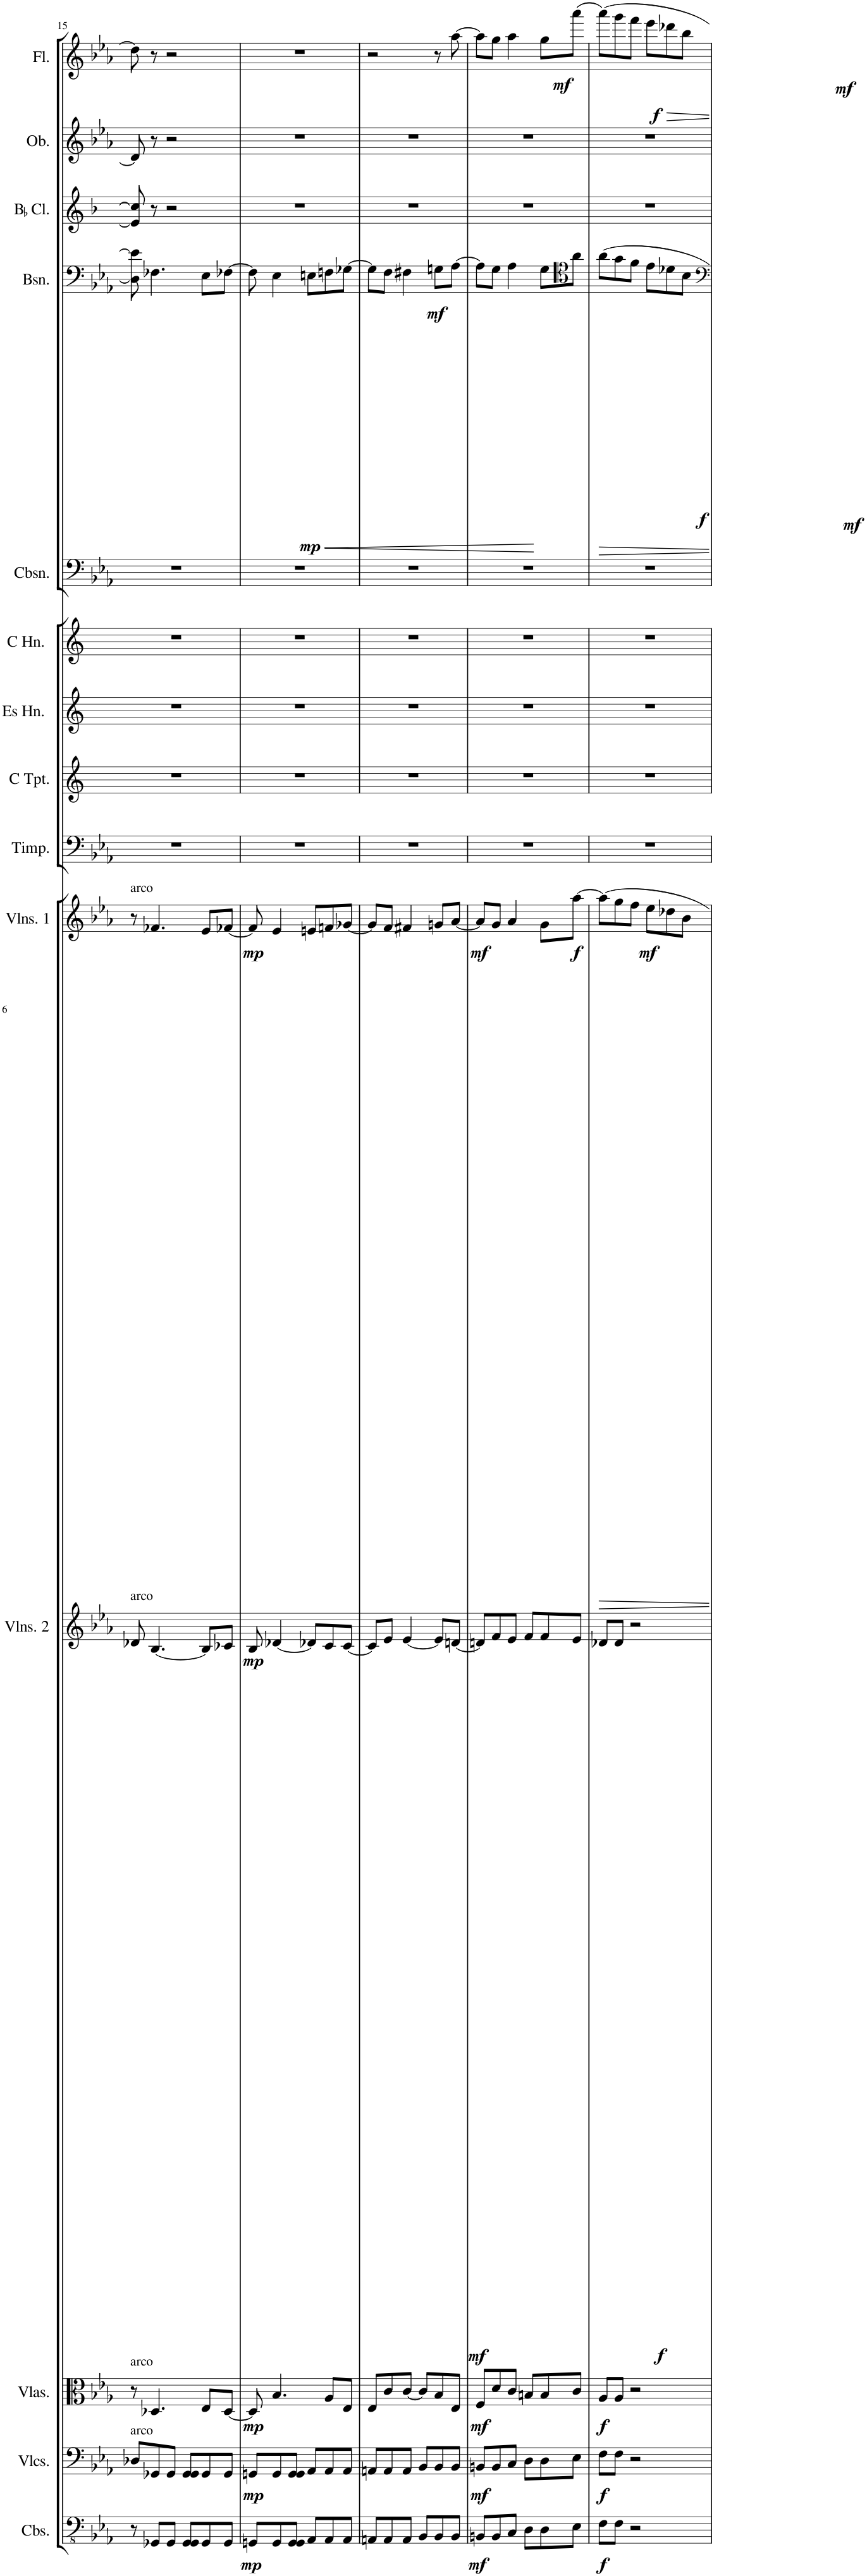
**kern	**dynam	**kern	**dynam	**kern	**dynam	**kern	**dynam	**kern	**dynam	**kern	**kern	**kern	**kern	**kern	**kern	**dynam	**kern	**kern	**kern	**dynam
*part14	*part14	*part13	*part13	*part12	*part12	*part11	*part11	*part10	*part10	*part9	*part8	*part7	*part6	*part5	*part4	*part4	*part3	*part2	*part1	*part1
*staff14	*staff14	*staff13	*staff13	*staff12	*staff12	*staff11	*staff11	*staff10	*staff10	*staff9	*staff8	*staff7	*staff6	*staff5	*staff4	*staff4	*staff3	*staff2	*staff1	*staff1
*I"Contrabasses	*	*I"Violoncellos	*	*I"Violas	*	*I"Violins 2	*	*I"Violins 1	*	*I"Timpani	*I"C Trumpet 1 2	*I"Es Horn 3 4	*I"C Horn 1 2	*I"Contrabassoon	*I"Bassoon 1 2	*	*I"BaccidentalFlat Clarinet 1 2	*I"Oboe 1 2	*I"Flute  1 2	*
*I'Cbs.	*	*I'Vlcs.	*	*I'Vlas.	*	*I'Vlns. 2	*	*I'Vlns. 1	*	*I'Timp.	*I'C Tpt.	*I'Es Hn.	*I'C Hn.	*I'Cbsn.	*I'Bsn.	*	*I'BaccidentalFlat Cl.	*I'Ob.	*I'Fl.	*
!!LO:PB:g=z
*clefFv4	*	*clefF4	*	*clefC3	*	*clefG2	*	*clefG2	*	*clefF4	*clefG2	*clefG2	*clefG2	*clefF4	*clefF4	*	*clefG2	*clefG2	*clefG2	*
*	*	*	*	*	*	*	*	*	*	*	*	*Trd5c9	*Trd4c7	*Trd7c12	*	*	*Trd1c2	*	*	*
*k[b-e-a-]	*	*k[b-e-a-]	*	*k[b-e-a-]	*	*k[b-e-a-]	*	*k[b-e-a-]	*	*k[b-e-a-]	*k[]	*k[]	*k[]	*k[b-e-a-]	*k[b-e-a-]	*	*k[b-]	*k[b-e-a-]	*k[b-e-a-]	*
*M6/8	*	*M9/8	*	*M9/8	*	*M9/8	*	*M9/8	*	*M6/8	*M6/8	*M6/8	*M6/8	*M6/8	*M9/8	*	*M9/8	*M9/8	*M9/8	*
=15	=15	=15	=15	=15	=15	=15	=15	=15	=15	=15	=15	=15	=15	=15	=15	=15	=15	=15	=15	=15
!	!	!	!	!	!	!	!	!LO:TX:a:t=arco	!	!	!	!	!	!	!	!	!	!	!	!
!	!	!	!	!	!	!LO:TX:a:t=arco	!	!	!	!	!	!	!	!	!	!	!	!	!	!
!	!	!	!	!LO:TX:a:t=arco	!	!	!	!	!	!	!	!	!	!	!	!	!	!	!	!
!	!	!LO:TX:a:t=arco	!	!	!	!	!	!	!	!	!	!	!	!	!	!	!	!	!	!
8r	.	8D-X/L	.	8r	.	8d-X/	.	8r	.	2.r	2.r	2.r	2.r	2.r	8D-\] 8e\]	.	8e-/] 8cc/]	8d-/]	8dd-\]	.
8GGG-X/L	.	8GG-X/	.	4.D-X/	.	[4.B-/	.	4.f-X/	.	.	.	.	.	.	4.F-X\	.	8r	8r	8r	.
8GGG-/J	.	8GG-/J	.	.	.	.	.	.	.	.	.	.	.	.	.	.	2r	2r	2r	.
8GGG-/ 8GGG-/L	.	8GG-/ 8GG-/L	.	.	.	.	.	.	.	.	.	.	.	.	.	.	.	.	.	.
8GGG-/	.	8GG-/	.	8E-/L	.	8B-/L]	.	8e-/L	.	.	.	.	.	.	8E-\L	.	.	.	.	.
8GGG-/J	.	8GG-/J	.	[8D-/J	.	8c-X/J	.	[8f-X/J	.	.	.	.	.	.	[8F-X\J	.	.	.	.	.
=16	=16	=16	=16	=16	=16	=16	=16	=16	=16	=16	=16	=16	=16	=16	=16	=16	=16	=16	=16	=16
!	!LO:DY:b	!	!LO:DY:b	!	!LO:DY:b	!	!LO:DY:b	!	!LO:DY:b	!	!	!	!	!	!	!	!	!	!	!
8GGGn/L	mp	8GGn/L	mp	8D-/]	mp	8B-/	mp	8f-/]	mp	2.r	2.r	2.r	2.r	2.r	8F-\]	.	8%9r	8%9r	8%9r	.
8GGG/	.	8GG/	.	4.B-/	.	[4d-X/	.	4e-/	.	.	.	.	.	.	4E-\	.	.	.	.	.
8GGG/ 8GGG/J	.	8GG/ 8GG/J	.	.	.	.	.	.	.	.	.	.	.	.	.	.	.	.	.	.
!	!	!	!	!	!	!	!	!	!	!	!	!	!	!	!	!LO:HP:b	!	!	!	!
!	!	!	!	!	!	!	!	!	!	!	!	!	!	!	!	!LO:DY:n=1:b	!	!	!	!
8AAA-/L	.	8AA-/L	.	.	.	8d-X/L]	.	8en/L	.	.	.	.	.	.	8En\L	< mp	.	.	.	.
8AAA-/	.	8AA-/	.	8A-/L	.	8c/	.	8fn/	.	.	.	.	.	.	8Fn\	.	.	.	.	.
8AAA-/J	.	8AA-/J	.	8E-/J	.	[8c/J	.	[8g-X/J	.	.	.	.	.	.	[8G-X\J	.	.	.	.	.
4.ryy	.	4.ryy	.	4.ryy	.	4.ryy	.	4.ryy	.	4.ryy	4.ryy	4.ryy	4.ryy	4.ryy	4.ryy	.	.	.	.	.
=17	=17	=17	=17	=17	=17	=17	=17	=17	=17	=17	=17	=17	=17	=17	=17	=17	=17	=17	=17	=17
8AAAn/L	.	8AAn/L	.	8E-/L	.	8c/L]	.	8g-/L]	.	2.r	2.r	2.r	2.r	2.r	8G-\L]	.	8%9r	8%9r	2r	.
8AAA/	.	8AA/	.	8c/	.	8e-/J	.	8f/J	.	.	.	.	.	.	8F\J	.	.	.	.	.
8AAA/J	.	8AA/J	.	[8c/J	.	[4e-/	.	4f#X/	.	.	.	.	.	.	4F#X\	.	.	.	.	.
8BBB-/L	.	8BB-/L	.	8c/L]	.	.	.	.	.	.	.	.	.	.	.	.	.	.	.	.
!	!	!	!	!	!	!	!	!	!	!	!	!	!	!	!	!LO:DY:b	!	!	!	!
8BBB-/	.	8BB-/	.	8B-/	.	8e-/L]	.	8gn/L	.	.	.	.	.	.	8Gn\L	mf	.	.	8r	.
!	!	!	!	!	!	!	!	!	!	!	!	!	!	!	!	!	!	!	!	!LO:DY:b
8BBB-/J	.	8BB-/J	.	8E-/J	.	[8dn/J	.	[8a-/J	.	.	.	.	.	.	[8A-\J	.	.	.	[8aa-\	mf
4.ryy	.	4.ryy	.	4.ryy	.	4.ryy	.	4.ryy	.	4.ryy	4.ryy	4.ryy	4.ryy	4.ryy	4.ryy	.	.	.	4.ryy	.
=18	=18	=18	=18	=18	=18	=18	=18	=18	=18	=18	=18	=18	=18	=18	=18	=18	=18	=18	=18	=18
!	!LO:DY:b	!	!LO:DY:b	!	!LO:DY:b	!	!LO:DY:b	!	!LO:DY:b	!	!	!	!	!	!	!	!	!	!	!
8BBBn/L	mf	8BBn/L	mf	8F/L	mf	8dn/L]	mf	8a-/L]	mf	2.r	2.r	2.r	2.r	2.r	8A-\L]	.	8%9r	8%9r	8aa-\L]	.
8BBB/	.	8BB/	.	8d/	.	8f/	.	8g/J	.	.	.	.	.	.	8G\J	.	.	.	8gg\J	.
8CC/J	.	8C/J	.	8c/J	.	8e-/J	.	4a-/	.	.	.	.	.	.	4A-\	.	.	.	4aa-\	.
8DD\L	.	8D\L	.	8Bn/L	.	8f/L	.	.	.	.	.	.	.	.	.	.	.	.	.	.
8DD\	.	8D\	.	8B/	.	8f/	.	8g\L	.	.	.	.	.	.	8G\L	[	.	.	8gg\L	.
*	*	*	*	*	*	*	*	*	*	*	*	*	*	*	*clefC4	*	*	*	*	*
!	!	!	!	!	!	!	!	!	!LO:DY:b	!	!	!	!	!	!	!LO:DY:b	!	!	!	!
8EE-\J	.	8E-\J	.	8c/J	.	8e-/J	.	[8aa-\J	f	.	.	.	.	.	8a-\J	f	.	.	(8aaa-\J	.
4.ryy	.	4.ryy	.	4.ryy	.	4.ryy	.	4.ryy	.	4.ryy	4.ryy	4.ryy	4.ryy	4.ryy	4.ryy	.	.	.	4.ryy	.
=19	=19	=19	=19	=19	=19	=19	=19	=19	=19	=19	=19	=19	=19	=19	=19	=19	=19	=19	=19	=19
!	!LO:DY:b	!	!LO:DY:b	!	!LO:DY:b	!	!LO:DY:b	!	!	!	!	!	!	!	!	!	!	!	!	!LO:DY:b
8FF\L	f	8F\L	f	8A-/L	f	8d-X/L	f	8aa-\L]	.	2.r	2.r	2.r	2.r	2.r	8a-\L	.	8%9r	8%9r	8aaa-\L)	f
8FF\J	.	8F\J	.	8A-/J	.	8d-/J	.	8gg\	.	.	.	.	.	.	8g\	.	.	.	8ggg\	.
2r	.	2r	.	2r	.	2r	.	8ff\J	.	.	.	.	.	.	8f\J	.	.	.	8fff\J	.
!	!	!	!	!	!	!	!	!	!LO:DY:b	!	!	!	!	!	!	!	!	!	!	!
.	.	.	.	.	.	.	.	8ee-\L	mf	.	.	.	.	.	8e-\L	.	.	.	8eee-\L	.
.	.	.	.	.	.	.	.	8dd-X\	.	.	.	.	.	.	8d-X\	.	.	.	8ddd-X\	.
!	!	!	!	!	!	!	!	!	!	!	!	!	!	!	!	!LO:DY:b	!	!	!	!LO:DY:b
.	.	.	.	.	.	.	.	8b-\J	.	.	.	.	.	.	8B-\J	mf	.	.	8bb-\J	mf
4.ryy	.	4.ryy	.	4.ryy	.	4.ryy	.	4.ryy	.	4.ryy	4.ryy	4.ryy	4.ryy	4.ryy	4.ryy	.	.	.	4.ryy	.
=	=	=	=	=	=	=	=	=	=	=	=	=	=	=	=	=	=	=	=	=
*-	*-	*-	*-	*-	*-	*-	*-	*-	*-	*-	*-	*-	*-	*-	*-	*-	*-	*-	*-	*-
